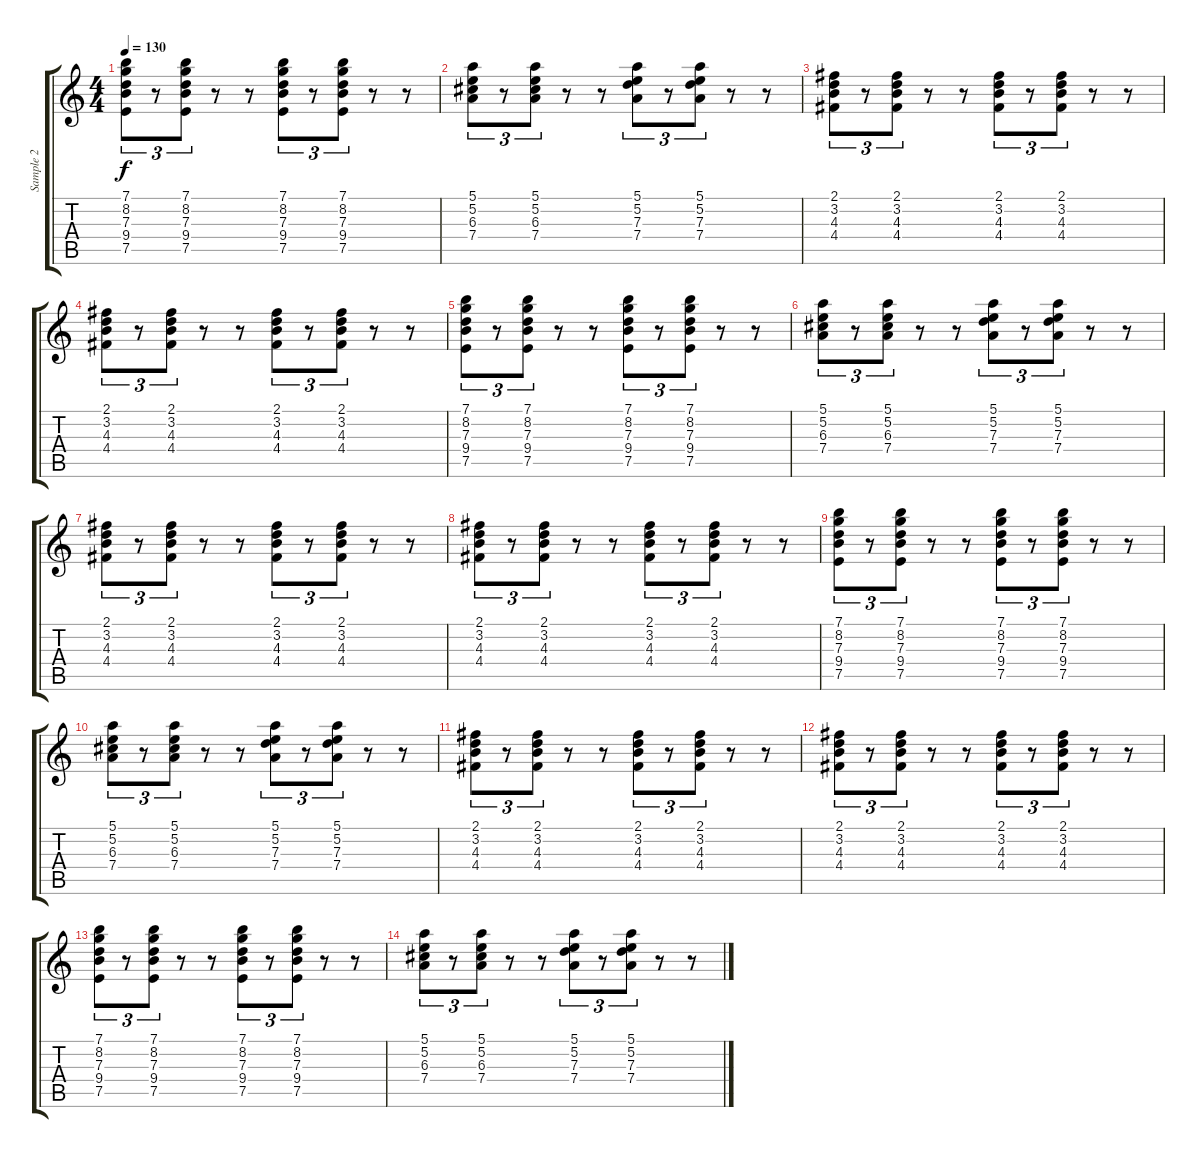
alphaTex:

\track ("Sample 2" "Sample 2") {instrument electricguitarjazz}
\staff {score tabs}
\tuning (E4 B3 G3 D3 A2 E2) {hide}
\ts (4 4)
\tempo 130
\clef g2
\ks c
(7.1 8.2 7.3 9.4 7.5).8{tu (3 2) dy f} r.8{tu (3 2)} (7.1 8.2 7.3 9.4 7.5).8{tu (3 2)} r.8 r.8 (7.1 8.2 7.3 9.4 7.5).8{tu (3 2)} r.8{tu (3 2)} (7.1 8.2 7.3 9.4 7.5).8{tu (3 2)} r.8 r.8 |
(5.1 5.2 6.3 7.4).8{tu (3 2)} r.8{tu (3 2)} (5.1 5.2 6.3 7.4).8{tu (3 2)} r.8 r.8 (5.1 5.2 7.3 7.4).8{tu (3 2)} r.8{tu (3 2)} (5.1 5.2 7.3 7.4).8{tu (3 2)} r.8 r.8 |
(2.1 3.2 4.3 4.4).8{tu (3 2)} r.8{tu (3 2)} (2.1 3.2 4.3 4.4).8{tu (3 2)} r.8 r.8 (2.1 3.2 4.3 4.4).8{tu (3 2)} r.8{tu (3 2)} (2.1 3.2 4.3 4.4).8{tu (3 2)} r.8 r.8 |
(2.1 3.2 4.3 4.4).8{tu (3 2)} r.8{tu (3 2)} (2.1 3.2 4.3 4.4).8{tu (3 2)} r.8 r.8 (2.1 3.2 4.3 4.4).8{tu (3 2)} r.8{tu (3 2)} (2.1 3.2 4.3 4.4).8{tu (3 2)} r.8 r.8 |
(7.1 8.2 7.3 9.4 7.5).8{tu (3 2)} r.8{tu (3 2)} (7.1 8.2 7.3 9.4 7.5).8{tu (3 2)} r.8 r.8 (7.1 8.2 7.3 9.4 7.5).8{tu (3 2)} r.8{tu (3 2)} (7.1 8.2 7.3 9.4 7.5).8{tu (3 2)} r.8 r.8 |
(5.1 5.2 6.3 7.4).8{tu (3 2)} r.8{tu (3 2)} (5.1 5.2 6.3 7.4).8{tu (3 2)} r.8 r.8 (5.1 5.2 7.3 7.4).8{tu (3 2)} r.8{tu (3 2)} (5.1 5.2 7.3 7.4).8{tu (3 2)} r.8 r.8 |
(2.1 3.2 4.3 4.4).8{tu (3 2)} r.8{tu (3 2)} (2.1 3.2 4.3 4.4).8{tu (3 2)} r.8 r.8 (2.1 3.2 4.3 4.4).8{tu (3 2)} r.8{tu (3 2)} (2.1 3.2 4.3 4.4).8{tu (3 2)} r.8 r.8 |
(2.1 3.2 4.3 4.4).8{tu (3 2)} r.8{tu (3 2)} (2.1 3.2 4.3 4.4).8{tu (3 2)} r.8 r.8 (2.1 3.2 4.3 4.4).8{tu (3 2)} r.8{tu (3 2)} (2.1 3.2 4.3 4.4).8{tu (3 2)} r.8 r.8 |
(7.1 8.2 7.3 9.4 7.5).8{tu (3 2)} r.8{tu (3 2)} (7.1 8.2 7.3 9.4 7.5).8{tu (3 2)} r.8 r.8 (7.1 8.2 7.3 9.4 7.5).8{tu (3 2)} r.8{tu (3 2)} (7.1 8.2 7.3 9.4 7.5).8{tu (3 2)} r.8 r.8 |
(5.1 5.2 6.3 7.4).8{tu (3 2)} r.8{tu (3 2)} (5.1 5.2 6.3 7.4).8{tu (3 2)} r.8 r.8 (5.1 5.2 7.3 7.4).8{tu (3 2)} r.8{tu (3 2)} (5.1 5.2 7.3 7.4).8{tu (3 2)} r.8 r.8 |
(2.1 3.2 4.3 4.4).8{tu (3 2)} r.8{tu (3 2)} (2.1 3.2 4.3 4.4).8{tu (3 2)} r.8 r.8 (2.1 3.2 4.3 4.4).8{tu (3 2)} r.8{tu (3 2)} (2.1 3.2 4.3 4.4).8{tu (3 2)} r.8 r.8 |
(2.1 3.2 4.3 4.4).8{tu (3 2)} r.8{tu (3 2)} (2.1 3.2 4.3 4.4).8{tu (3 2)} r.8 r.8 (2.1 3.2 4.3 4.4).8{tu (3 2)} r.8{tu (3 2)} (2.1 3.2 4.3 4.4).8{tu (3 2)} r.8 r.8 |
(7.1 8.2 7.3 9.4 7.5).8{tu (3 2)} r.8{tu (3 2)} (7.1 8.2 7.3 9.4 7.5).8{tu (3 2)} r.8 r.8 (7.1 8.2 7.3 9.4 7.5).8{tu (3 2)} r.8{tu (3 2)} (7.1 8.2 7.3 9.4 7.5).8{tu (3 2)} r.8 r.8 |
(5.1 5.2 6.3 7.4).8{tu (3 2)} r.8{tu (3 2)} (5.1 5.2 6.3 7.4).8{tu (3 2)} r.8 r.8 (5.1 5.2 7.3 7.4).8{tu (3 2)} r.8{tu (3 2)} (5.1 5.2 7.3 7.4).8{tu (3 2)} r.8 r.8
